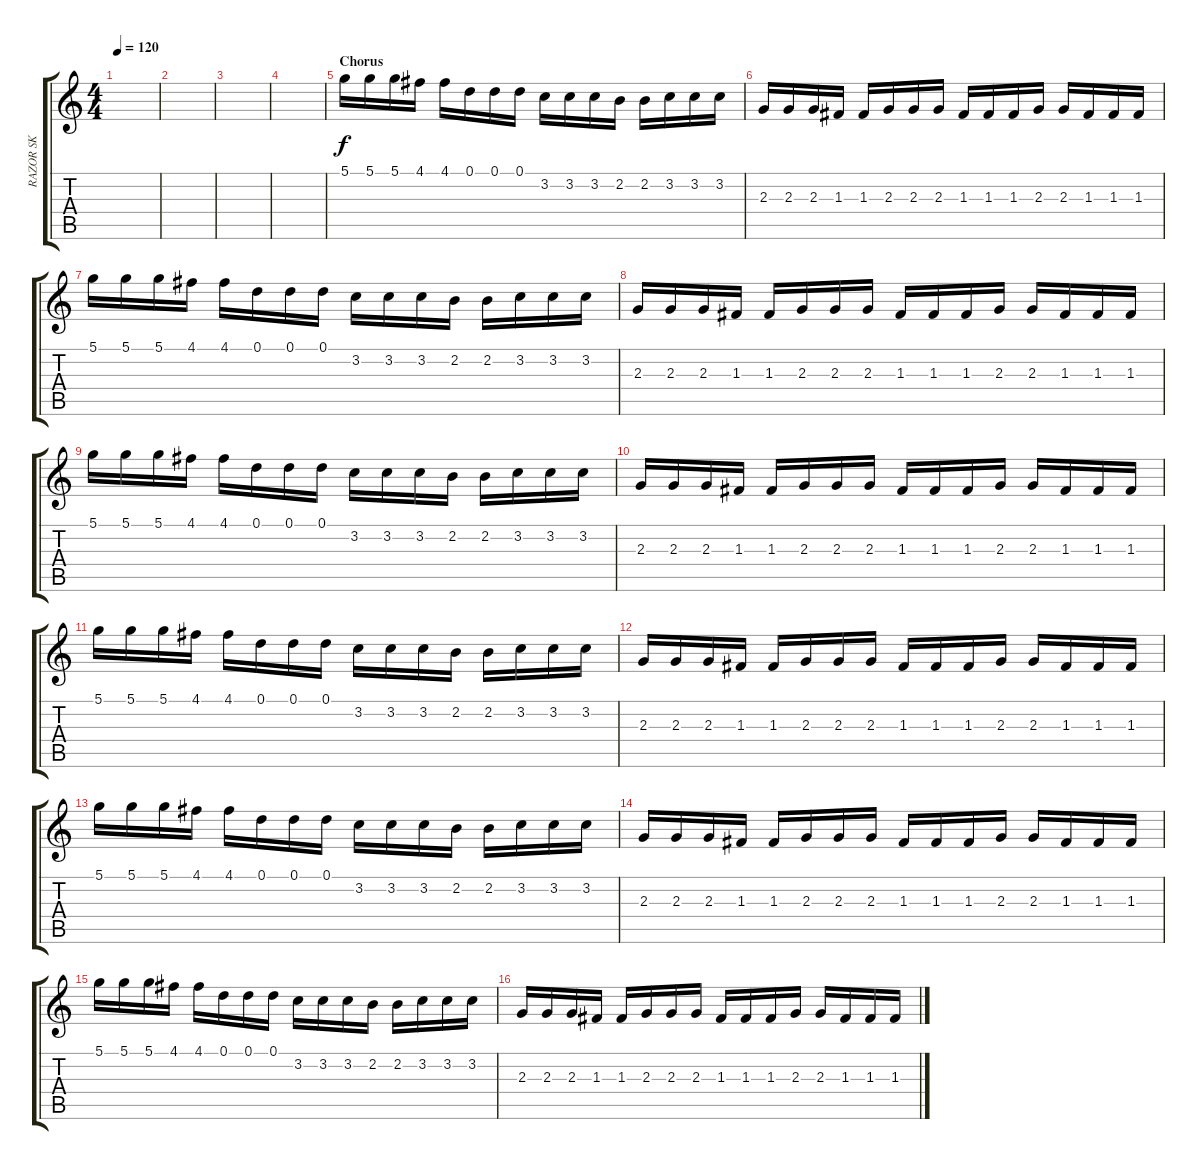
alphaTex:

\track ("RAZOR SK" "RAZOR SK") {instrument distortionguitar}
\staff {score tabs}
\tuning (D4 A3 F3 C3 G2 C2) {hide}
\ts (4 4)
\tempo 120
\clef g2
\ks c
|
|
|
|
\section ("" "Chorus")
5.1.16{volume 15} 5.1.16 5.1.16 4.1.16 4.1.16 0.1.16 0.1.16 0.1.16 3.2.16 3.2.16 3.2.16 2.2.16 2.2.16 3.2.16 3.2.16 3.2.16 |
2.3.16 2.3.16 2.3.16 1.3.16 1.3.16 2.3.16 2.3.16 2.3.16 1.3.16 1.3.16 1.3.16 2.3.16 2.3.16 1.3.16 1.3.16 1.3.16 |
5.1.16 5.1.16 5.1.16 4.1.16 4.1.16 0.1.16 0.1.16 0.1.16 3.2.16 3.2.16 3.2.16 2.2.16 2.2.16 3.2.16 3.2.16 3.2.16 |
2.3.16 2.3.16 2.3.16 1.3.16 1.3.16 2.3.16 2.3.16 2.3.16 1.3.16 1.3.16 1.3.16 2.3.16 2.3.16 1.3.16 1.3.16 1.3.16 |
5.1.16 5.1.16 5.1.16 4.1.16 4.1.16 0.1.16 0.1.16 0.1.16 3.2.16 3.2.16 3.2.16 2.2.16 2.2.16 3.2.16 3.2.16 3.2.16 |
2.3.16 2.3.16 2.3.16 1.3.16 1.3.16 2.3.16 2.3.16 2.3.16 1.3.16 1.3.16 1.3.16 2.3.16 2.3.16 1.3.16 1.3.16 1.3.16 |
5.1.16 5.1.16 5.1.16 4.1.16 4.1.16 0.1.16 0.1.16 0.1.16 3.2.16 3.2.16 3.2.16 2.2.16 2.2.16 3.2.16 3.2.16 3.2.16 |
2.3.16 2.3.16 2.3.16 1.3.16 1.3.16 2.3.16 2.3.16 2.3.16 1.3.16 1.3.16 1.3.16 2.3.16 2.3.16 1.3.16 1.3.16 1.3.16 |
5.1.16 5.1.16 5.1.16 4.1.16 4.1.16 0.1.16 0.1.16 0.1.16 3.2.16 3.2.16 3.2.16 2.2.16 2.2.16 3.2.16 3.2.16 3.2.16 |
2.3.16 2.3.16 2.3.16 1.3.16 1.3.16 2.3.16 2.3.16 2.3.16 1.3.16 1.3.16 1.3.16 2.3.16 2.3.16 1.3.16 1.3.16 1.3.16 |
5.1.16 5.1.16 5.1.16 4.1.16 4.1.16 0.1.16 0.1.16 0.1.16 3.2.16 3.2.16 3.2.16 2.2.16 2.2.16 3.2.16 3.2.16 3.2.16 |
2.3.16 2.3.16 2.3.16 1.3.16 1.3.16 2.3.16 2.3.16 2.3.16 1.3.16 1.3.16 1.3.16 2.3.16 2.3.16 1.3.16 1.3.16 1.3.16
